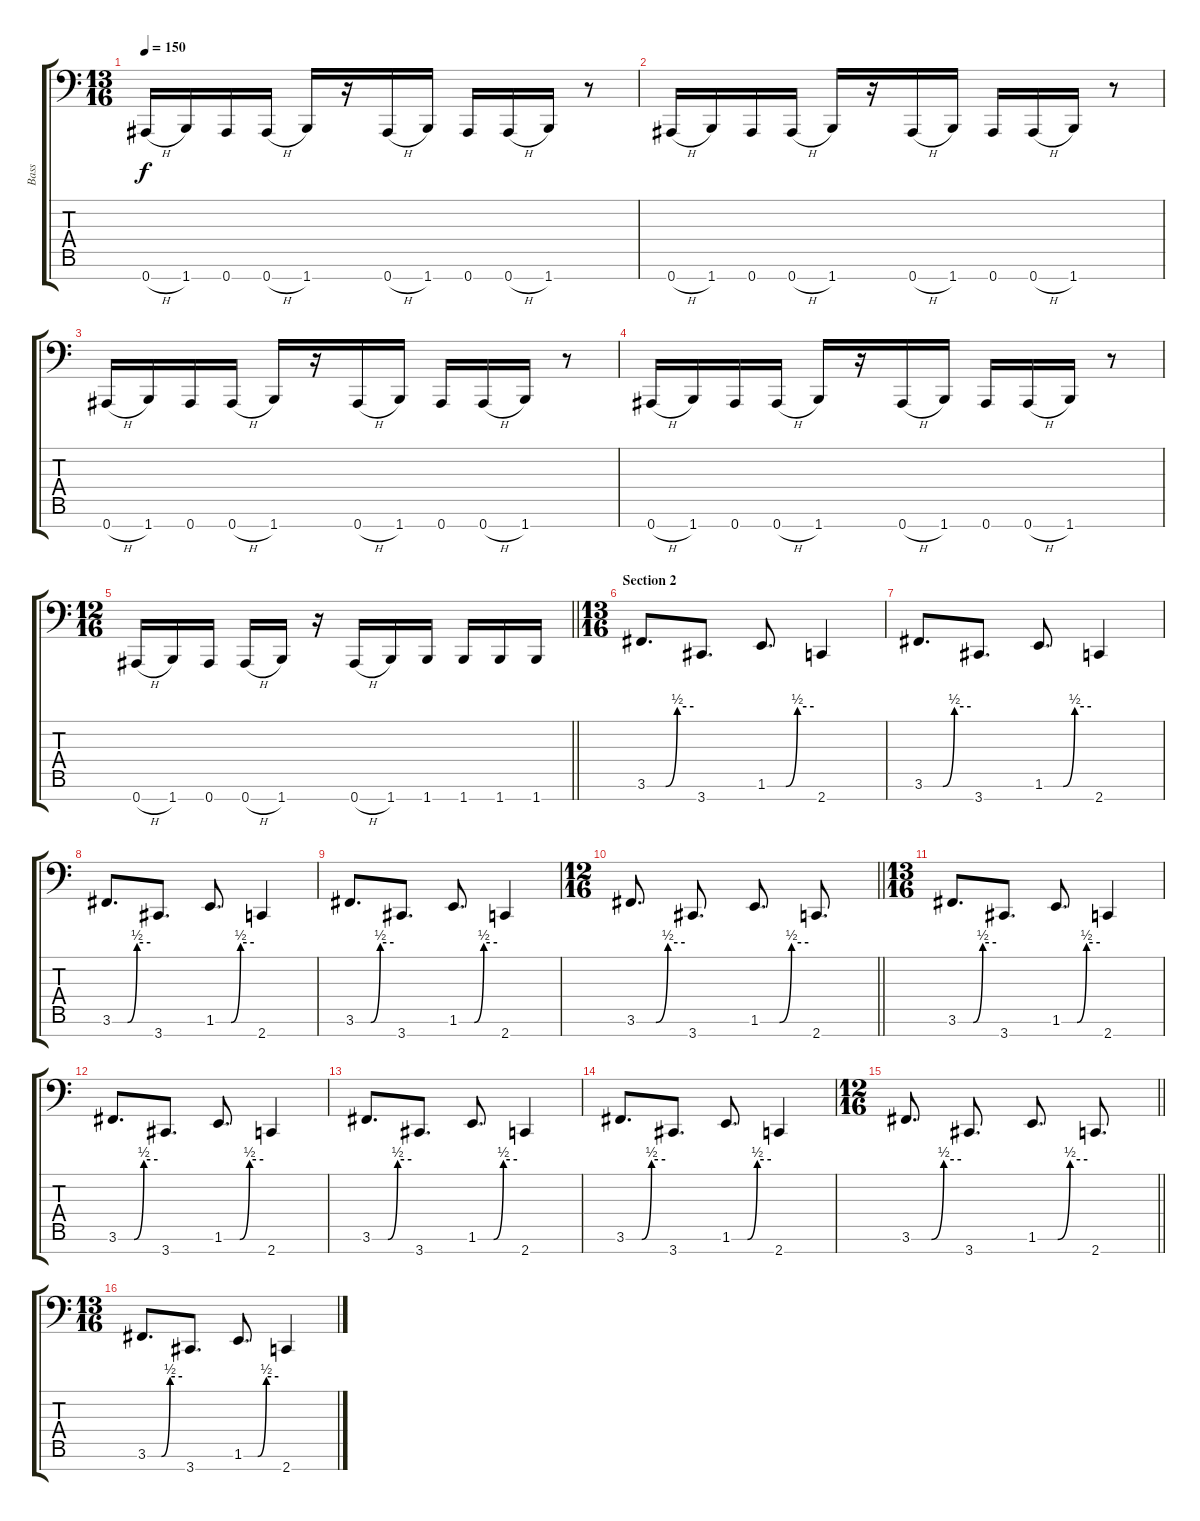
\track ("Bass" "Bass") {instrument slapbass2}
\staff {score tabs}
\tuning (Eb3 Bb2 Gb2 Db2 Ab1 Eb1 Bb0) {hide}
\ts (13 16)
\tempo 150
\clef f4
\ks c
0.7{h}.16{dy f} 1.7.16 0.7.16 0.7{h}.16 1.7.16 r.16 0.7{h}.16 1.7.16 0.7.16 0.7{h}.16 1.7.16 r.8 |
0.7{h}.16 1.7.16 0.7.16 0.7{h}.16 1.7.16 r.16 0.7{h}.16 1.7.16 0.7.16 0.7{h}.16 1.7.16 r.8 |
0.7{h}.16 1.7.16 0.7.16 0.7{h}.16 1.7.16 r.16 0.7{h}.16 1.7.16 0.7.16 0.7{h}.16 1.7.16 r.8 |
0.7{h}.16 1.7.16 0.7.16 0.7{h}.16 1.7.16 r.16 0.7{h}.16 1.7.16 0.7.16 0.7{h}.16 1.7.16 r.8 |
\ts (12 16)
\barLineRight lightlight
0.7{h}.16 1.7.16 0.7.16 0.7{h}.16 1.7.16 r.16 0.7{h}.16 1.7.16 1.7.16 1.7.16 1.7.16 1.7.16 |
\ts (13 16)
\section ("" "Section 2")
3.6{be (custom 0 0 24 0 39 2 60 2)}.8{d} 3.7.8{d} 1.6{be (custom 0 0 24 0 39 2 60 2)}.8{d} 2.7.4 |
3.6{be (custom 0 0 24 0 39 2 60 2)}.8{d} 3.7.8{d} 1.6{be (custom 0 0 24 0 39 2 60 2)}.8{d} 2.7.4 |
3.6{be (custom 0 0 24 0 39 2 60 2)}.8{d} 3.7.8{d} 1.6{be (custom 0 0 24 0 39 2 60 2)}.8{d} 2.7.4 |
3.6{be (custom 0 0 24 0 39 2 60 2)}.8{d} 3.7.8{d} 1.6{be (custom 0 0 24 0 39 2 60 2)}.8{d} 2.7.4 |
\ts (12 16)
\barLineRight lightlight
3.6{be (custom 0 0 24 0 39 2 60 2)}.8{d} 3.7.8{d} 1.6{be (custom 0 0 24 0 39 2 60 2)}.8{d} 2.7.8{d} |
\ts (13 16)
3.6{be (custom 0 0 24 0 39 2 60 2)}.8{d} 3.7.8{d} 1.6{be (custom 0 0 24 0 39 2 60 2)}.8{d} 2.7.4 |
3.6{be (custom 0 0 24 0 39 2 60 2)}.8{d} 3.7.8{d} 1.6{be (custom 0 0 24 0 39 2 60 2)}.8{d} 2.7.4 |
3.6{be (custom 0 0 24 0 39 2 60 2)}.8{d} 3.7.8{d} 1.6{be (custom 0 0 24 0 39 2 60 2)}.8{d} 2.7.4 |
3.6{be (custom 0 0 24 0 39 2 60 2)}.8{d} 3.7.8{d} 1.6{be (custom 0 0 24 0 39 2 60 2)}.8{d} 2.7.4 |
\ts (12 16)
\barLineRight lightlight
3.6{be (custom 0 0 24 0 39 2 60 2)}.8{d} 3.7.8{d} 1.6{be (custom 0 0 24 0 39 2 60 2)}.8{d} 2.7.8{d} |
\ts (13 16)
3.6{be (custom 0 0 24 0 39 2 60 2)}.8{d} 3.7.8{d} 1.6{be (custom 0 0 24 0 39 2 60 2)}.8{d} 2.7.4
